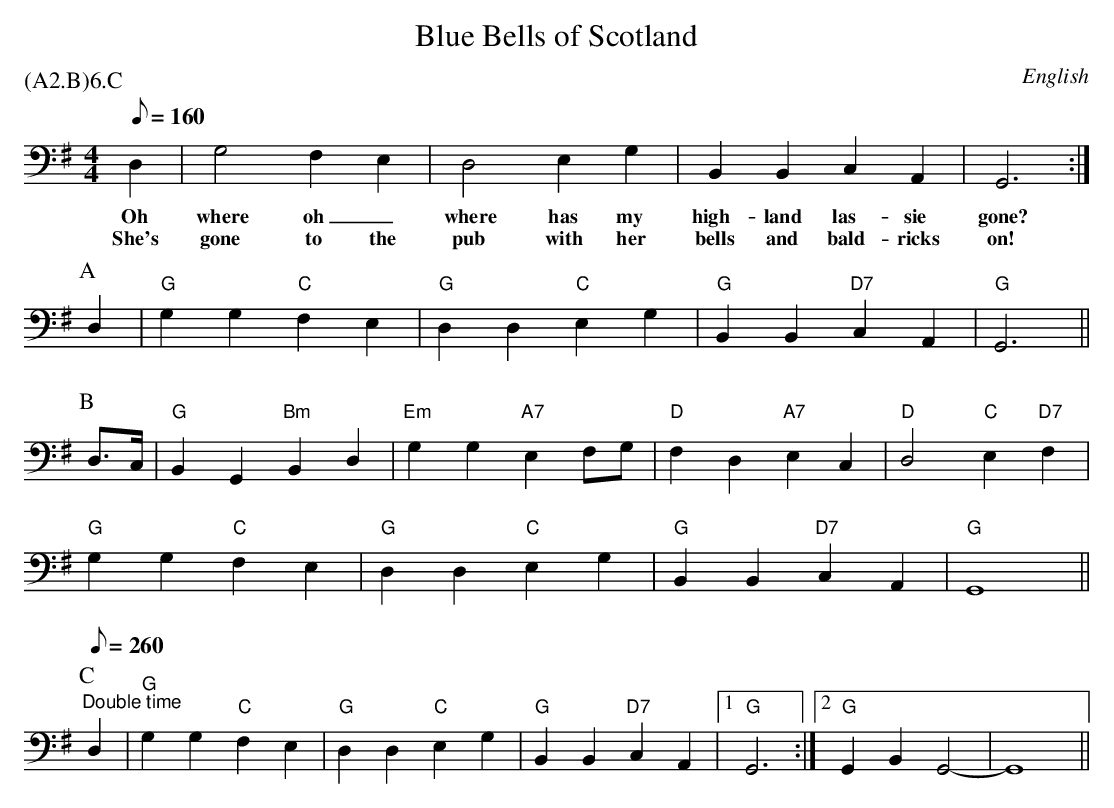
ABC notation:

X:1
T:Blue Bells of Scotland
M:4/4
L:1/8
O:English
P:(A2.B)6.C
K:G clef=bass middle=d
Q: 160
d2 | g4    f2  e2   | d4    e2  g2  | B2   B2   c2  A2  | G6 :|
w: Oh   where oh_     where has my   high-land las-sie   gone?
w: She's gone to the  pub with her bells   and  bald-ricks on!
P:A
d2 | "G" g2 g2 "C" f2  e2 | "G" d2 d2 "C" e2 g2 |\
     "G" B2  B2 "D7" c2 A2 | "G" G6 ||
P:B
d>c |\
"G" B2 G2  "Bm" B2 d2 | "Em" g2 g2 "A7" e2 fg  |\
"D" f2 d2 "A7" e2 c2 | "D" d4 "C" e2 "D7" f2 |
"G" g2 g2 "C" f2 e2 | "G" d2 d2 "C"e2 g2 | "G" B2 B2 "D7" c2 A2  | "G" G8 ||
P:C
Q:260
"^Double time" d2 | "G" g2 g2 "C" f2  e2 | "G" d2 d2 "C" e2 g2  |\
     "G" B2  B2 "D7" c2 A2 | [1 "G" G6 :| [2 "G" G2 B2 G4- | G8 ||
